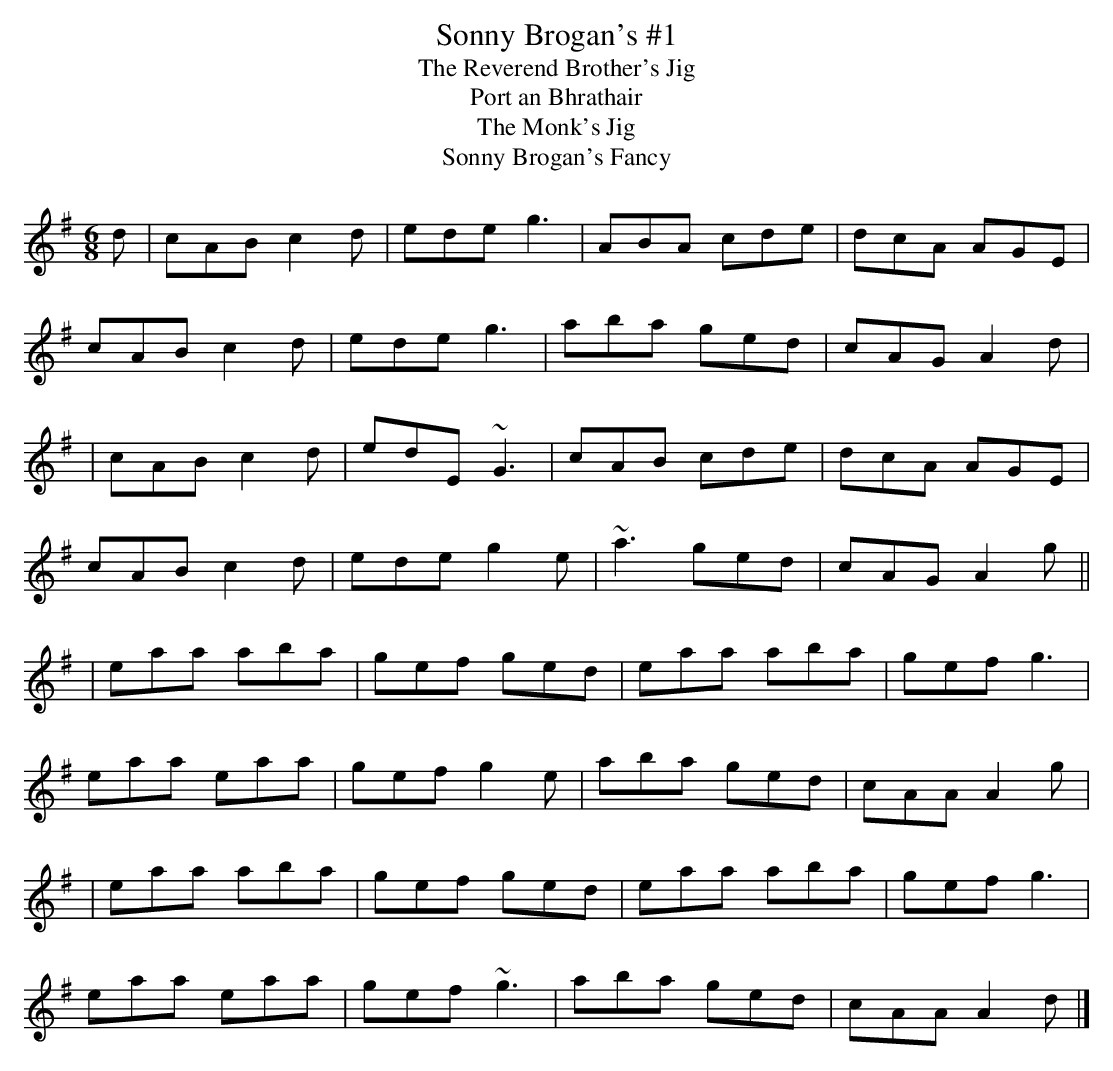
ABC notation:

X:1
T:Sonny Brogan's #1
T:Reverend Brother's Jig, The
T:Port an Bhrathair
T:Monk's Jig, The
T:Sonny Brogan's Fancy
M:6/8
L: 1/8
K:Ador
d | cAB c2d | ede g3 | ABA cde | dcA AGE |
cAB c2d | ede g3 | aba ged | cAG A2d |
|cAB c2d | edE ~G3 | cAB cde | dcA AGE |
cAB c2d | ede g2e | ~a3 ged | cAG A2g ||
|eaa aba | gef ged | eaa aba | gef g3 |
eaa eaa | gef g2e | aba ged | cAA A2g |
|eaa aba | gef ged | eaa aba | gef g3 |
eaa eaa | gef ~g3 | aba ged | cAA A2d |]
